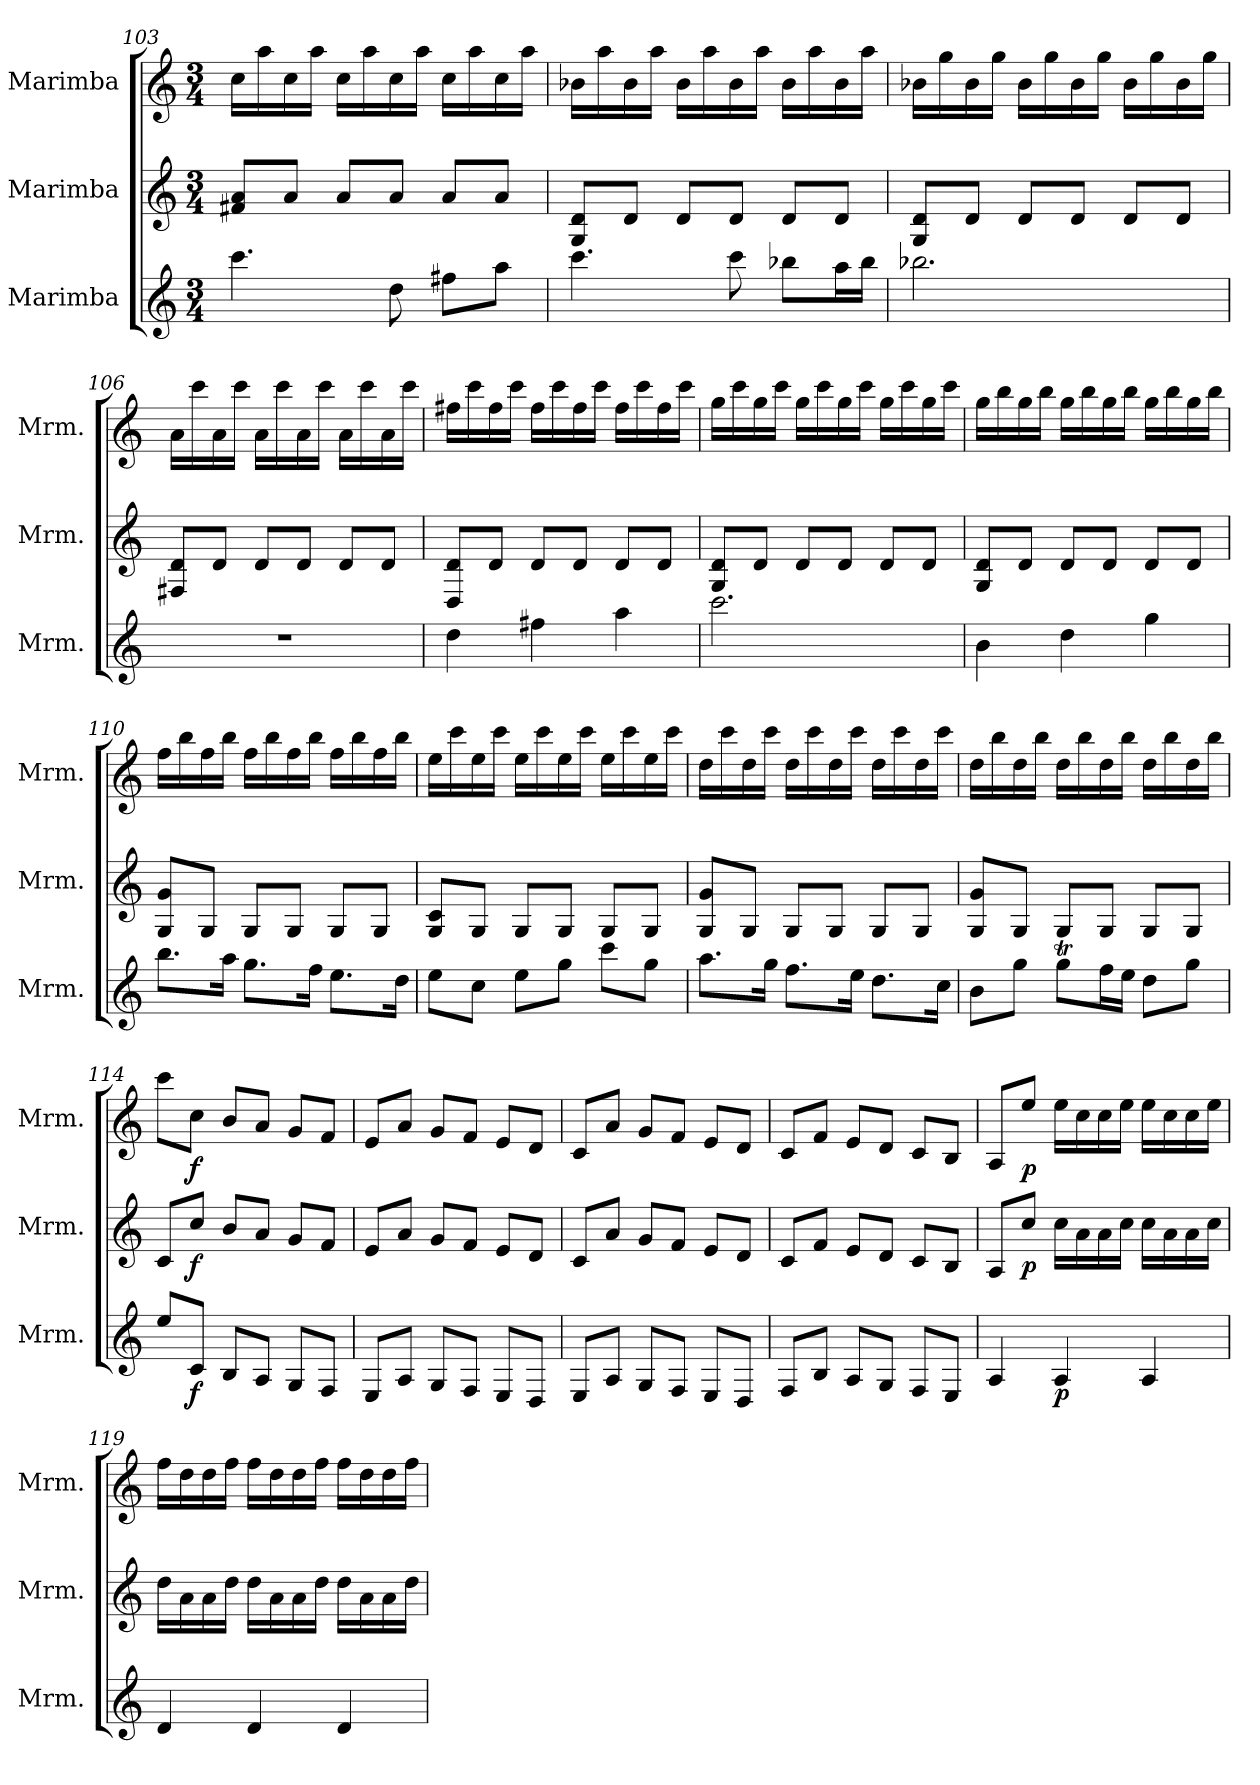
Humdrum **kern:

**kern	**dynam	**kern	**dynam	**kern	**dynam
*part3	*part3	*part2	*part2	*part1	*part1
*staff3	*staff3	*staff2	*staff2	*staff1	*staff1
*I"Marimba	*	*I"Marimba	*	*I"Marimba	*
*I'Mrm.	*	*I'Mrm.	*	*I'Mrm.	*
*clefG2	*	*clefG2	*	*clefG2	*
*k[]	*	*k[]	*	*k[]	*
*M3/4	*	*M3/4	*	*M3/4	*
=103	=103	=103	=103	=103	=103
4.ccc\	.	8f#X/ 8a/L	.	16cc\LL	.
.	.	.	.	16aa\	.
.	.	8a/J	.	16cc\	.
.	.	.	.	16aa\JJ	.
.	.	8a/L	.	16cc\LL	.
.	.	.	.	16aa\	.
8dd\	.	8a/J	.	16cc\	.
.	.	.	.	16aa\JJ	.
8ff#X\L	.	8a/L	.	16cc\LL	.
.	.	.	.	16aa\	.
8aa\J	.	8a/J	.	16cc\	.
.	.	.	.	16aa\JJ	.
!!LO:LB:g=z
=104	=104	=104	=104	=104	=104
4.ccc\	.	8G/ 8d/L	.	16b-X\LL	.
.	.	.	.	16aa\	.
.	.	8d/J	.	16b-\	.
.	.	.	.	16aa\JJ	.
.	.	8d/L	.	16b-\LL	.
.	.	.	.	16aa\	.
8ccc\	.	8d/J	.	16b-\	.
.	.	.	.	16aa\JJ	.
8bb-X\L	.	8d/L	.	16b-\LL	.
.	.	.	.	16aa\	.
16aa\L	.	8d/J	.	16b-\	.
16bb-\JJ	.	.	.	16aa\JJ	.
=105	=105	=105	=105	=105	=105
2.bb-X\	.	8G/ 8d/L	.	16b-X\LL	.
.	.	.	.	16gg\	.
.	.	8d/J	.	16b-\	.
.	.	.	.	16gg\JJ	.
.	.	8d/L	.	16b-\LL	.
.	.	.	.	16gg\	.
.	.	8d/J	.	16b-\	.
.	.	.	.	16gg\JJ	.
.	.	8d/L	.	16b-\LL	.
.	.	.	.	16gg\	.
.	.	8d/J	.	16b-\	.
.	.	.	.	16gg\JJ	.
=106	=106	=106	=106	=106	=106
2.r	.	8F#X/ 8d/L	.	16a\LL	.
.	.	.	.	16ccc\	.
.	.	8d/J	.	16a\	.
.	.	.	.	16ccc\JJ	.
.	.	8d/L	.	16a\LL	.
.	.	.	.	16ccc\	.
.	.	8d/J	.	16a\	.
.	.	.	.	16ccc\JJ	.
.	.	8d/L	.	16a\LL	.
.	.	.	.	16ccc\	.
.	.	8d/J	.	16a\	.
.	.	.	.	16ccc\JJ	.
=107	=107	=107	=107	=107	=107
4dd\	.	8D/ 8d/L	.	16ff#X\LL	.
.	.	.	.	16ccc\	.
.	.	8d/J	.	16ff#\	.
.	.	.	.	16ccc\JJ	.
4ff#X\	.	8d/L	.	16ff#\LL	.
.	.	.	.	16ccc\	.
.	.	8d/J	.	16ff#\	.
.	.	.	.	16ccc\JJ	.
4aa\	.	8d/L	.	16ff#\LL	.
.	.	.	.	16ccc\	.
.	.	8d/J	.	16ff#\	.
.	.	.	.	16ccc\JJ	.
!!LO:PB:g=z
=108	=108	=108	=108	=108	=108
2.ccc\	.	8G/ 8d/L	.	16gg\LL	.
.	.	.	.	16ccc\	.
.	.	8d/J	.	16gg\	.
.	.	.	.	16ccc\JJ	.
.	.	8d/L	.	16gg\LL	.
.	.	.	.	16ccc\	.
.	.	8d/J	.	16gg\	.
.	.	.	.	16ccc\JJ	.
.	.	8d/L	.	16gg\LL	.
.	.	.	.	16ccc\	.
.	.	8d/J	.	16gg\	.
.	.	.	.	16ccc\JJ	.
=109	=109	=109	=109	=109	=109
4b\	.	8G/ 8d/L	.	16gg\LL	.
.	.	.	.	16bb\	.
.	.	8d/J	.	16gg\	.
.	.	.	.	16bb\JJ	.
4dd\	.	8d/L	.	16gg\LL	.
.	.	.	.	16bb\	.
.	.	8d/J	.	16gg\	.
.	.	.	.	16bb\JJ	.
4gg\	.	8d/L	.	16gg\LL	.
.	.	.	.	16bb\	.
.	.	8d/J	.	16gg\	.
.	.	.	.	16bb\JJ	.
=110	=110	=110	=110	=110	=110
8.bb\L	.	8G/ 8g/L	.	16ff\LL	.
.	.	.	.	16bb\	.
.	.	8G/J	.	16ff\	.
16aa\Jk	.	.	.	16bb\JJ	.
8.gg\L	.	8G/L	.	16ff\LL	.
.	.	.	.	16bb\	.
.	.	8G/J	.	16ff\	.
16ff\Jk	.	.	.	16bb\JJ	.
8.ee\L	.	8G/L	.	16ff\LL	.
.	.	.	.	16bb\	.
.	.	8G/J	.	16ff\	.
16dd\Jk	.	.	.	16bb\JJ	.
!!LO:LB:g=z
=111	=111	=111	=111	=111	=111
8ee\L	.	8G/ 8c/L	.	16ee\LL	.
.	.	.	.	16ccc\	.
8cc\J	.	8G/J	.	16ee\	.
.	.	.	.	16ccc\JJ	.
8ee\L	.	8G/L	.	16ee\LL	.
.	.	.	.	16ccc\	.
8gg\J	.	8G/J	.	16ee\	.
.	.	.	.	16ccc\JJ	.
8ccc\L	.	8G/L	.	16ee\LL	.
.	.	.	.	16ccc\	.
8gg\J	.	8G/J	.	16ee\	.
.	.	.	.	16ccc\JJ	.
=112	=112	=112	=112	=112	=112
8.aa\L	.	8G/ 8g/L	.	16dd\LL	.
.	.	.	.	16ccc\	.
.	.	8G/J	.	16dd\	.
16gg\Jk	.	.	.	16ccc\JJ	.
8.ff\L	.	8G/L	.	16dd\LL	.
.	.	.	.	16ccc\	.
.	.	8G/J	.	16dd\	.
16ee\Jk	.	.	.	16ccc\JJ	.
8.dd\L	.	8G/L	.	16dd\LL	.
.	.	.	.	16ccc\	.
.	.	8G/J	.	16dd\	.
16cc\Jk	.	.	.	16ccc\JJ	.
=113	=113	=113	=113	=113	=113
8b\L	.	8G/ 8g/L	.	16dd\LL	.
.	.	.	.	16bb\	.
8gg\J	.	8G/J	.	16dd\	.
.	.	.	.	16bb\JJ	.
8ggT\L	.	8G/L	.	16dd\LL	.
.	.	.	.	16bb\	.
16ff\L	.	8G/J	.	16dd\	.
16ee\JJ	.	.	.	16bb\JJ	.
8dd\L	.	8G/L	.	16dd\LL	.
.	.	.	.	16bb\	.
8gg\J	.	8G/J	.	16dd\	.
.	.	.	.	16bb\JJ	.
=114	=114	=114	=114	=114	=114
8ee/L	.	8c/L	.	8ccc\L	.
!	!LO:DY:b	!	!LO:DY:b	!	!LO:DY:b
8c/J	f	8cc/J	f	8cc\J	f
8B/L	.	8b/L	.	8b/L	.
8A/J	.	8a/J	.	8a/J	.
8G/L	.	8g/L	.	8g/L	.
8F/J	.	8f/J	.	8f/J	.
!!LO:LB:g=z
=115	=115	=115	=115	=115	=115
8E/L	.	8e/L	.	8e/L	.
8A/J	.	8a/J	.	8a/J	.
8G/L	.	8g/L	.	8g/L	.
8F/J	.	8f/J	.	8f/J	.
8E/L	.	8e/L	.	8e/L	.
8D/J	.	8d/J	.	8d/J	.
=116	=116	=116	=116	=116	=116
8E/L	.	8c/L	.	8c/L	.
8A/J	.	8a/J	.	8a/J	.
8G/L	.	8g/L	.	8g/L	.
8F/J	.	8f/J	.	8f/J	.
8E/L	.	8e/L	.	8e/L	.
8D/J	.	8d/J	.	8d/J	.
=117	=117	=117	=117	=117	=117
8F/L	.	8c/L	.	8c/L	.
8B/J	.	8f/J	.	8f/J	.
8A/L	.	8e/L	.	8e/L	.
8G/J	.	8d/J	.	8d/J	.
8F/L	.	8c/L	.	8c/L	.
8E/J	.	8B/J	.	8B/J	.
=118	=118	=118	=118	=118	=118
4A/	.	8A/L	.	8A/L	.
!	!	!	!LO:DY:b	!	!LO:DY:b
.	.	8cc/J	p	8ee/J	p
!	!LO:DY:b	!	!	!	!
4A/	p	16cc\LL	.	16ee\LL	.
.	.	16a\	.	16cc\	.
.	.	16a\	.	16cc\	.
.	.	16cc\JJ	.	16ee\JJ	.
4A/	.	16cc\LL	.	16ee\LL	.
.	.	16a\	.	16cc\	.
.	.	16a\	.	16cc\	.
.	.	16cc\JJ	.	16ee\JJ	.
=119	=119	=119	=119	=119	=119
4d/	.	16dd\LL	.	16ff\LL	.
.	.	16a\	.	16dd\	.
.	.	16a\	.	16dd\	.
.	.	16dd\JJ	.	16ff\JJ	.
4d/	.	16dd\LL	.	16ff\LL	.
.	.	16a\	.	16dd\	.
.	.	16a\	.	16dd\	.
.	.	16dd\JJ	.	16ff\JJ	.
4d/	.	16dd\LL	.	16ff\LL	.
.	.	16a\	.	16dd\	.
.	.	16a\	.	16dd\	.
.	.	16dd\JJ	.	16ff\JJ	.
=	=	=	=	=	=
*-	*-	*-	*-	*-	*-
